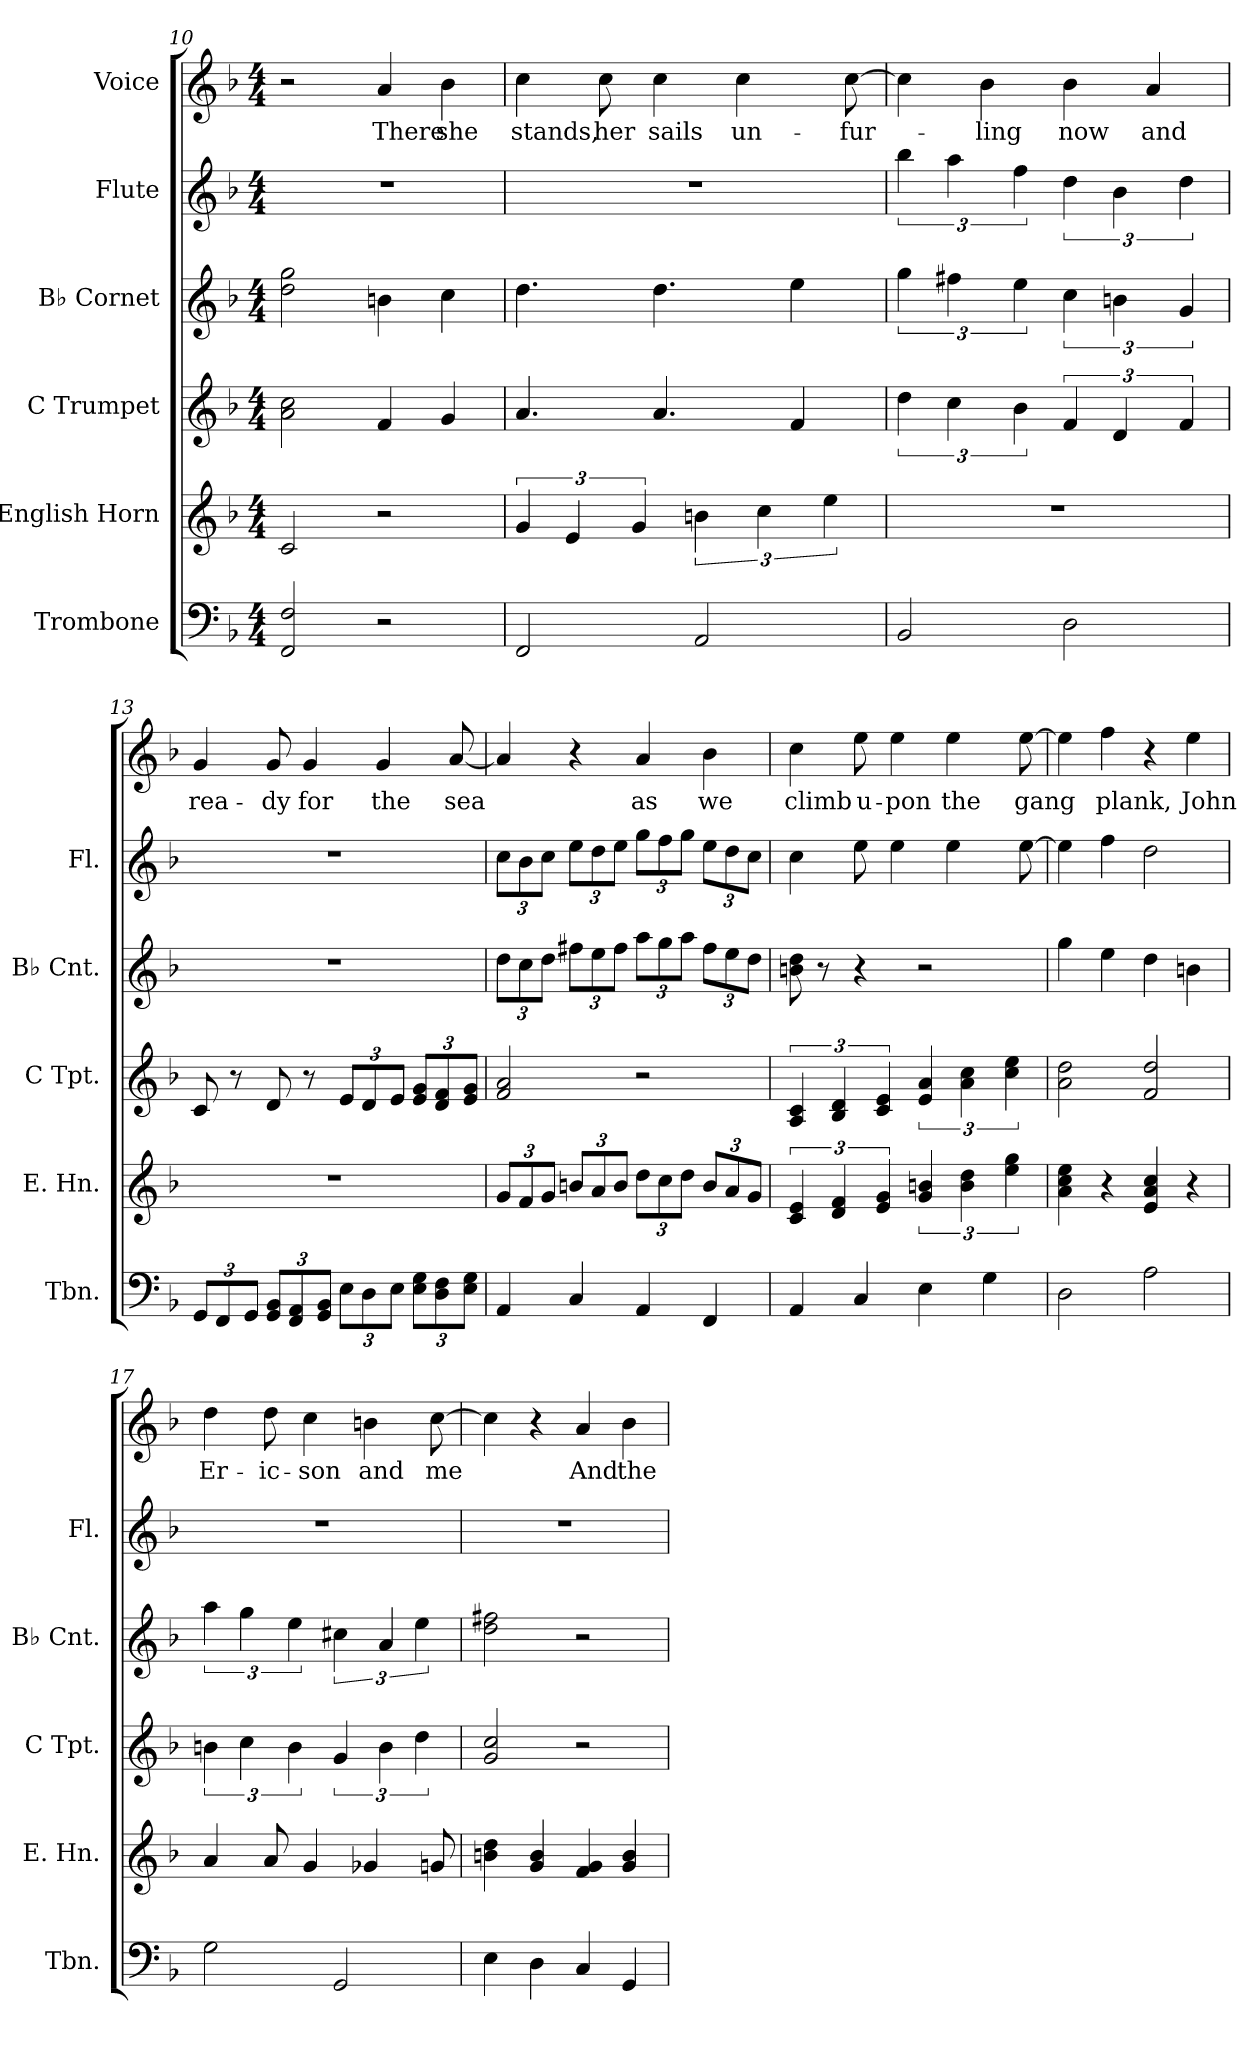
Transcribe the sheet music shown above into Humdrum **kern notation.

**kern	**kern	**kern	**kern	**kern	**kern	**text
*part6	*part5	*part4	*part3	*part2	*part1	*part1
*staff6	*staff5	*staff4	*staff3	*staff2	*staff1	*staff1
*I"Trombone	*I"English Horn	*I"C Trumpet	*I"B♭ Cornet	*I"Flute	*I"Voice	*
*I'Tbn.	*I'E. Hn.	*I'C Tpt.	*I'B♭ Cnt.	*I'Fl.	*	*
*clefF4	*clefG2	*clefG2	*clefG2	*clefG2	*clefG2	*
*	*ITrd4c7	*	*ITrd1c2	*	*	*
*k[b-]	*k[b-e-]	*k[b-]	*k[b-e-a-]	*k[b-]	*k[b-]	*
*M4/4	*M4/4	*M4/4	*M4/4	*M4/4	*M4/4	*
=10	=10	=10	=10	=10	=10	=10
2FF/ 2F/	2F/	2a\ 2cc\	2cc\ 2ff\	1r	2r	.
2r	2r	4f/	4an\	.	4a/	There
.	.	4g/	4b-\	.	4b-\	she
=11	=11	=11	=11	=11	=11	=11
2FF/	6c/	4.a/	4.cc\	1r	4cc\	stands,
.	6A/	.	.	.	.	.
.	.	.	.	.	8cc\	her
.	6c/	.	.	.	.	.
.	.	4.a/	4.cc\	.	4cc\	sails
2AA/	6en\	.	.	.	.	.
.	.	.	.	.	4cc\	un-
.	6f\	.	.	.	.	.
.	.	4f/	4dd\	.	.	.
.	6a\	.	.	.	.	.
.	.	.	.	.	[8cc\	-fur-
!!LO:PB:g=z
=12	=12	=12	=12	=12	=12	=12
2BB-/	1r	6dd\	6ff\	6bb-\	4cc\]	.
.	.	6cc\	6een\	6aa\	.	.
.	.	.	.	.	4b-\	ling
.	.	6b-\	6dd\	6ff\	.	.
2D\	.	6f/	6b-\	6dd\	4b-\	now
.	.	6d/	6an\	6b-\	.	.
.	.	.	.	.	4a/	and
.	.	6f/	6f/	6dd\	.	.
=13	=13	=13	=13	=13	=13	=13
*Xbrackettup	*	*	*	*	*	*
12GG/L	1r	8c/	1r	1r	4g/	rea-
12FF/	.	.	.	.	.	.
.	.	8r	.	.	.	.
12GG/J	.	.	.	.	.	.
12GG/ 12BB-/L	.	8d/	.	.	8g/	-dy
12FF/ 12AA/	.	.	.	.	.	.
.	.	8r	.	.	4g/	for
12GG/ 12BB-/J	.	.	.	.	.	.
*	*	*Xbrackettup	*	*	*	*
12E\L	.	12e/L	.	.	.	.
12D\	.	12d/	.	.	.	.
.	.	.	.	.	4g/	the
12E\J	.	12e/J	.	.	.	.
12E\ 12G\L	.	12e/ 12g/L	.	.	.	.
12D\ 12F\	.	12d/ 12f/	.	.	.	.
.	.	.	.	.	[8a/	sea
12E\ 12G\J	.	12e/ 12g/J	.	.	.	.
=14	=14	=14	=14	=14	=14	=14
*	*Xbrackettup	*	*Xbrackettup	*Xbrackettup	*	*
4AA/	12c/L	2f/ 2a/	12cc\L	12cc\L	4a/]	.
.	12B-/	.	12b-\	12b-\	.	.
.	12c/J	.	12cc\J	12cc\J	.	.
4C/	12en/L	.	12een\L	12ee\L	4r	.
.	12d/	.	12dd\	12dd\	.	.
.	12e/J	.	12ee\J	12ee\J	.	.
4AA/	12g\L	2r	12gg\L	12gg\L	4a/	as
.	12f\	.	12ff\	12ff\	.	.
.	12g\J	.	12gg\J	12gg\J	.	.
4FF/	12e/L	.	12ee\L	12ee\L	4b-\	we
.	12d/	.	12dd\	12dd\	.	.
.	12c/J	.	12cc\J	12cc\J	.	.
!!LO:LB:g=z
=15	=15	=15	=15	=15	=15	=15
*	*brackettup	*brackettup	*	*	*	*
4AA/	6F/ 6A/	6A/ 6c/	8an\ 8cc\	4cc\	4cc\	climb
.	.	.	8r	.	.	.
.	6G/ 6B-/	6B-/ 6d/	.	.	.	.
4C/	.	.	4r	8ee\	8ee\	u-
.	6A/ 6c/	6c/ 6e/	.	.	.	.
.	.	.	.	4ee\	4ee\	-pon
4E\	6c/ 6en/	6e/ 6a/	2r	.	.	.
.	.	.	.	4ee\	4ee\	the
.	6e\ 6g\	6a\ 6cc\	.	.	.	.
4G\	.	.	.	.	.	.
.	6a\ 6cc\	6cc\ 6ee\	.	.	.	.
.	.	.	.	[8ee\	[8ee\	gang
=16	=16	=16	=16	=16	=16	=16
2D\	4d\ 4f\ 4a\	2a\ 2dd\	4ff\	4ee\]	4ee\]	.
.	4r	.	4dd\	4ff\	4ff\	plank,
2A\	4A/ 4d/ 4f/	2f/ 2dd/	4cc\	2dd\	4r	.
.	4r	.	4an\	.	4ee\	John
=17	=17	=17	=17	=17	=17	=17
*	*	*	*brackettup	*	*	*
2G\	4d/	6bn\	6gg\	1r	4dd\	Er-
.	.	6cc\	6ff\	.	.	.
.	8d/	.	.	.	8dd\	-ic-
.	.	6b\	6dd\	.	.	.
.	4c/	.	.	.	4cc\	-son
2GG/	.	6g/	6bn\	.	.	.
.	4c-X/	.	.	.	4bn\	and
.	.	6b\	6g/	.	.	.
.	.	6dd\	6dd\	.	.	.
.	8cn/	.	.	.	[8cc\	me
=18	=18	=18	=18	=18	=18	=18
4E\	4en\ 4g\	2g/ 2cc/	2cc\ 2een\	1r	4cc\]	.
4D\	4c/ 4e/	.	.	.	4r	.
4C/	4B-/ 4c/	2r	2r	.	4a/	And
4GG/	4c/ 4e/	.	.	.	4b-\	the
=	=	=	=	=	=	=
*-	*-	*-	*-	*-	*-	*-
